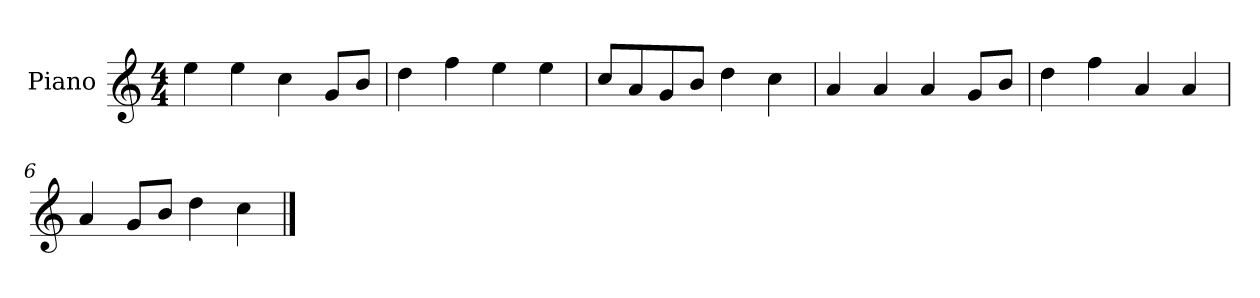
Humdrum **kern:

**kern
*part1
*staff1
*I"Piano
*I'P-no
*clefG2
*k[]
*M4/4
*MM90
=1
4ee\
4ee\
4cc\
8g/L
8b/J
=2
4dd\
4ff\
4ee\
4ee\
=3
8cc/L
8a/
8g/
8b/J
4dd\
4cc\
=4
4a/
4a/
4a/
8g/L
8b/J
=5
4dd\
4ff\
4a/
4a/
=6
4a/
8g/L
8b/J
4dd\
4cc\
==
*-
